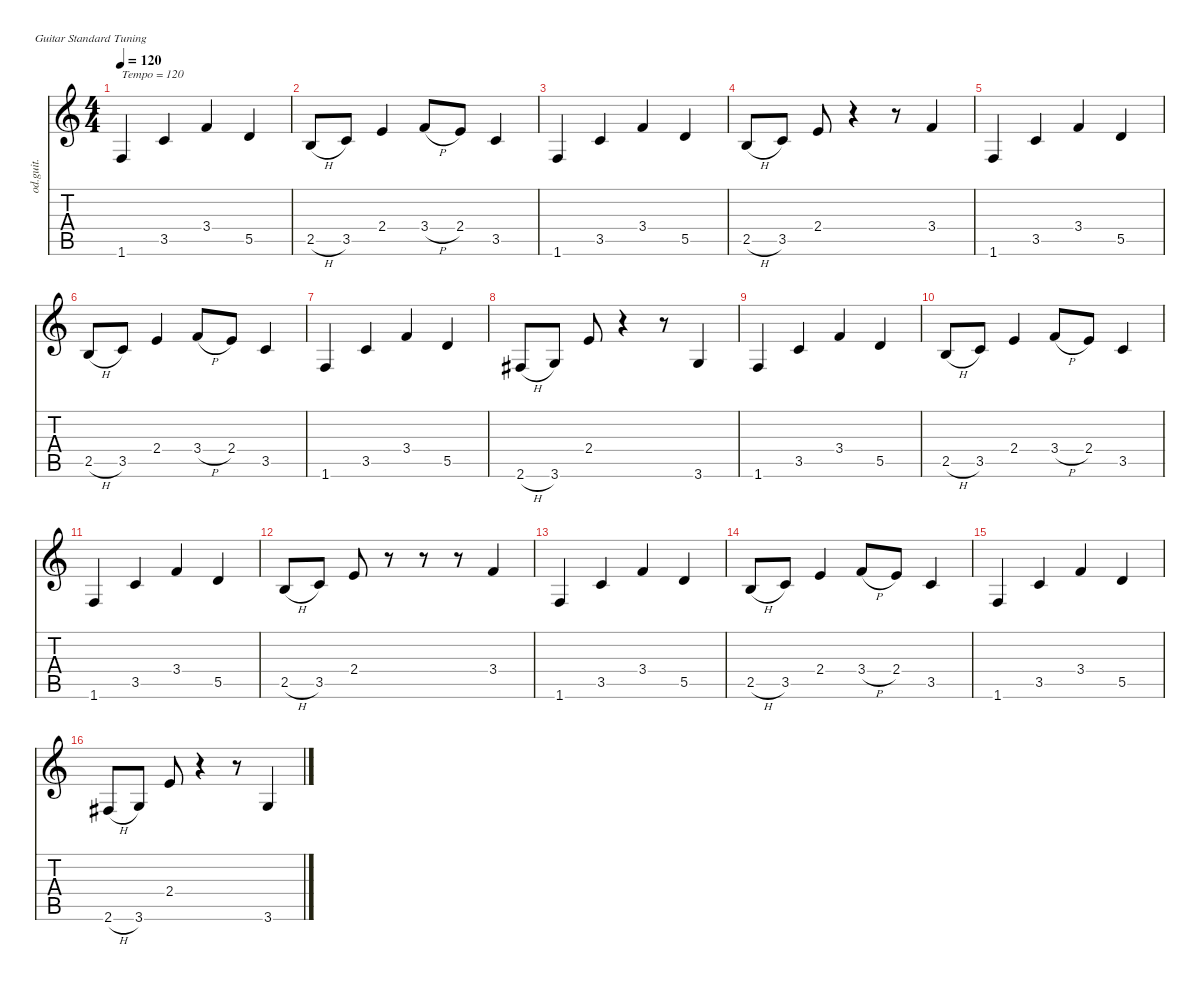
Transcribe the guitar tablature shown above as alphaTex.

\defaultSystemsLayout 4
\hideDynamics
\bracketExtendMode nobrackets
\otherSystemsTrackNameOrientation horizontal
\track ("cHiEf" "od.guit.") {instrument overdrivenguitar}
\staff {score tabs}
\tuning (E4 B3 G3 D3 A2 E2)
\ts (4 4)
\tempo 120
\clef g2
\ks c
1.6.4{txt "Tempo = 120" dy f instrument overdrivenguitar beam Up} 3.5.4{beam Up} 3.4.4{beam Up} 5.5.4{beam Up} |
2.5{h}.8{beam Up} 3.5.8{beam Up} 2.4.4{beam Up} 3.4{h}.8{beam Up} 2.4.8{beam Up} 3.5.4{beam Up} |
1.6.4{beam Up} 3.5.4{beam Up} 3.4.4{beam Up} 5.5.4{beam Up} |
2.5{h}.8{beam Up} 3.5.8{beam Up} 2.4.8{beam Up} r.4{beam Up} r.8{beam Up} 3.4.4{beam Up} |
1.6.4{beam Up} 3.5.4{beam Up} 3.4.4{beam Up} 5.5.4{beam Up} |
2.5{h}.8{beam Up} 3.5.8{beam Up} 2.4.4{beam Up} 3.4{h}.8{beam Up} 2.4.8{beam Up} 3.5.4{beam Up} |
1.6.4{beam Up} 3.5.4{beam Up} 3.4.4{beam Up} 5.5.4{beam Up} |
2.6{h acc #}.8{beam Up} 3.6.8{beam Up} 2.4.8{beam Up} r.4{beam Up} r.8{beam Up} 3.6.4{beam Up} |
1.6.4{beam Up} 3.5.4{beam Up} 3.4.4{beam Up} 5.5.4{beam Up} |
2.5{h}.8{beam Up} 3.5.8{beam Up} 2.4.4{beam Up} 3.4{h}.8{beam Up} 2.4.8{beam Up} 3.5.4{beam Up} |
1.6.4{beam Up} 3.5.4{beam Up} 3.4.4{beam Up} 5.5.4{beam Up} |
2.5{h}.8{beam Up} 3.5.8{beam Up} 2.4.8{beam Up} r.8{beam Up} r.8{beam Up} r.8{beam Up} 3.4.4{beam Up} |
1.6.4{beam Up} 3.5.4{beam Up} 3.4.4{beam Up} 5.5.4{beam Up} |
2.5{h}.8{beam Up} 3.5.8{beam Up} 2.4.4{beam Up} 3.4{h}.8{beam Up} 2.4.8{beam Up} 3.5.4{beam Up} |
1.6.4{beam Up} 3.5.4{beam Up} 3.4.4{beam Up} 5.5.4{beam Up} |
2.6{h acc #}.8{beam Up} 3.6.8{beam Up} 2.4.8{beam Up} r.4{beam Up} r.8{beam Up} 3.6.4{beam Up}
